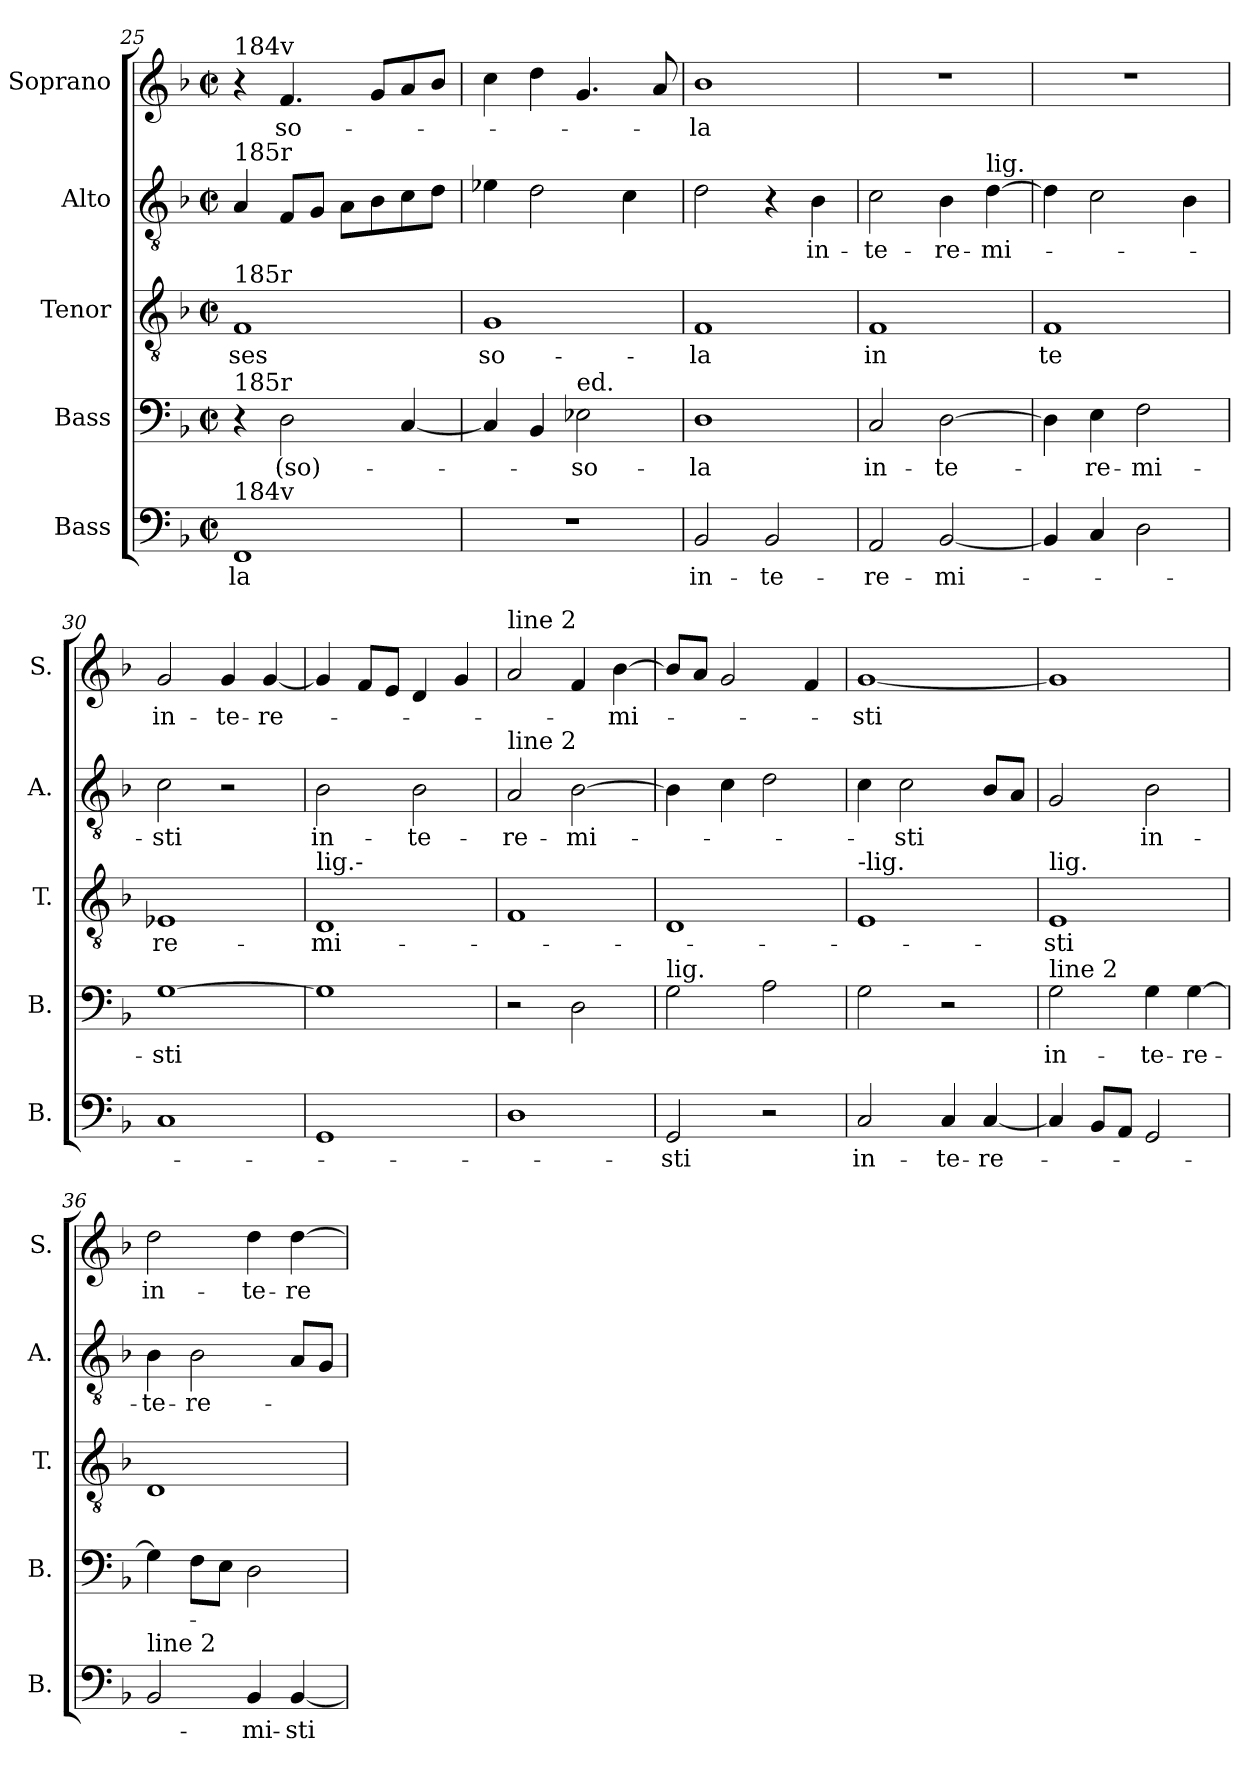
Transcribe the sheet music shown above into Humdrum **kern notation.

**kern	**text	**kern	**text	**kern	**text	**kern	**text	**kern	**text
*part5	*part5	*part4	*part4	*part3	*part3	*part2	*part2	*part1	*part1
*staff5	*staff5	*staff4	*staff4	*staff3	*staff3	*staff2	*staff2	*staff1	*staff1
*I"Bass	*	*I"Bass	*	*I"Tenor	*	*I"Alto	*	*I"Soprano	*
*I'B.	*	*I'B.	*	*I'T.	*	*I'A.	*	*I'S.	*
*clefF4	*	*clefF4	*	*clefGv2	*	*clefGv2	*	*clefG2	*
*k[b-]	*	*k[b-]	*	*k[b-]	*	*k[b-]	*	*k[b-]	*
*M2/2	*	*M2/2	*	*M2/2	*	*M2/2	*	*M2/2	*
*met(c|)	*	*met(c|)	*	*met(c|)	*	*met(c|)	*	*met(c|)	*
=25	=25	=25	=25	=25	=25	=25	=25	=25	=25
!	!	!	!	!	!	!	!	!LO:TX:a:t=184v	!
!	!	!	!	!	!	!LO:TX:a:t=185r	!	!	!
!	!	!	!	!LO:TX:a:t=185r	!	!	!	!	!
!	!	!LO:TX:a:t=185r	!	!	!	!	!	!	!
!LO:TX:a:t=184v	!	!	!	!	!	!	!	!	!
!	!LO:LY:b	!	!	!	!LO:LY:b	!	!	!	!
1FF	-la	4r	.	1F	ses	4A/	.	4r	.
!	!	!	!LO:LY:b	!	!	!	!	!	!LO:LY:b
.	.	2D\	(so)-	.	.	8FL	.	4.f/	so-
.	.	.	.	.	.	8GJ	.	.	.
.	.	.	.	.	.	8AL	.	.	.
.	.	.	.	.	.	8B-	.	8gL	.
.	.	[4C/	.	.	.	8c	.	8a	.
.	.	.	.	.	.	8dJ	.	8b-J	.
!!LO:PB:g=z
=26	=26	=26	=26	=26	=26	=26	=26	=26	=26
!	!	!	!	!	!LO:LY:b	!	!	!	!
1r	.	4C/]	.	1G	so-	4e-X\	.	4cc\	.
.	.	4BB-/	.	.	.	2d\	.	4dd\	.
!	!	!LO:TX:a:t=ed.	!	!	!	!	!	!	!
!	!	!	!LO:LY:b	!	!	!	!	!	!
.	.	2E-X\	-so-	.	.	.	.	4.g/	.
.	.	.	.	.	.	4c\	.	.	.
.	.	.	.	.	.	.	.	8a/	.
=27	=27	=27	=27	=27	=27	=27	=27	=27	=27
!	!LO:LY:b	!	!LO:LY:b	!	!LO:LY:b	!	!	!	!LO:LY:b
2BB-/	in-	1D	-la	1F	-la	2d\	.	1b-	la
!	!LO:LY:b	!	!	!	!	!	!	!	!
2BB-/	-te-	.	.	.	.	4r	.	.	.
!	!	!	!	!	!	!	!LO:LY:b	!	!
.	.	.	.	.	.	4B-\	in-	.	.
=28	=28	=28	=28	=28	=28	=28	=28	=28	=28
!	!LO:LY:b	!	!LO:LY:b	!	!LO:LY:b	!	!LO:LY:b	!	!
2AA/	-re-	2C/	in-	1F	in	2c\	-te-	1r	.
!	!LO:LY:b	!	!LO:LY:b	!	!	!	!LO:LY:b	!	!
[2BB-/	-mi-	[2D\	-te-	.	.	4B-\	-re-	.	.
!	!	!	!	!	!	!LO:TX:a:t=lig.	!	!	!
!	!	!	!	!	!	!	!LO:LY:b	!	!
.	.	.	.	.	.	[4d\	-mi-	.	.
=29	=29	=29	=29	=29	=29	=29	=29	=29	=29
!	!	!	!	!	!LO:LY:b	!	!	!	!
4BB-/]	.	4D\]	.	1F	te	4d\]	.	1r	.
!	!	!	!LO:LY:b	!	!	!	!	!	!
4C/	.	4E\	re-	.	.	2c\	.	.	.
!	!	!	!LO:LY:b	!	!	!	!	!	!
2D\	.	2F\	-mi-	.	.	.	.	.	.
.	.	.	.	.	.	4B-\	.	.	.
=30	=30	=30	=30	=30	=30	=30	=30	=30	=30
!	!	!	!LO:LY:b	!	!LO:LY:b	!	!LO:LY:b	!	!LO:LY:b
1C	.	[1G	-sti	1E-X	re-	2c\	-sti	2g/	in-
!	!	!	!	!	!	!	!	!	!LO:LY:b
.	.	.	.	.	.	2r	.	4g/	-te-
!	!	!	!	!	!	!	!	!	!LO:LY:b
.	.	.	.	.	.	.	.	[4g/	-re-
=31	=31	=31	=31	=31	=31	=31	=31	=31	=31
!	!	!	!	!LO:TX:a:t=lig.-	!	!	!	!	!
!	!	!	!	!	!LO:LY:b	!	!LO:LY:b	!	!
1GG	.	1G]	.	1D	-mi-	2B-\	in-	4g/]	.
.	.	.	.	.	.	.	.	8fL	.
.	.	.	.	.	.	.	.	8eJ	.
!	!	!	!	!	!	!	!LO:LY:b	!	!
.	.	.	.	.	.	2B-\	-te-	4d/	.
.	.	.	.	.	.	.	.	4g/	.
=32	=32	=32	=32	=32	=32	=32	=32	=32	=32
!	!	!	!	!	!	!	!	!LO:TX:a:t=line 2	!
!	!	!	!	!	!	!LO:TX:a:t=line 2	!	!	!
!	!	!	!	!	!	!	!LO:LY:b	!	!
1D	.	2r	.	1F	.	2A/	-re-	2a/	.
!	!	!	!	!	!	!	!LO:LY:b	!	!
.	.	2D\	.	.	.	[2B-\	-mi-	4f/	.
!	!	!	!	!	!	!	!	!	!LO:LY:b
.	.	.	.	.	.	.	.	[4b-\	-mi-
!!LO:LB:g=z
=33	=33	=33	=33	=33	=33	=33	=33	=33	=33
!	!	!LO:TX:a:t=lig.	!	!	!	!	!	!	!
!	!LO:LY:b	!	!	!	!	!	!	!	!
2GG/	-sti	2G\	.	1D	.	4B-\]	.	8b-L]	.
.	.	.	.	.	.	.	.	8aJ	.
.	.	.	.	.	.	4c\	.	2g/	.
2r	.	2A\	.	.	.	2d\	.	.	.
.	.	.	.	.	.	.	.	4f/	.
=34	=34	=34	=34	=34	=34	=34	=34	=34	=34
!	!	!	!	!LO:TX:a:t=-lig.	!	!	!	!	!
!	!LO:LY:b	!	!	!	!	!	!	!	!LO:LY:b
2C/	in-	2G\	.	1E	.	4c\	.	[1g	-sti
!	!	!	!	!	!	!	!LO:LY:b	!	!
.	.	.	.	.	.	2c\	-sti	.	.
!	!LO:LY:b	!	!	!	!	!	!	!	!
4C/	-te-	2r	.	.	.	.	.	.	.
!	!LO:LY:b	!	!	!	!	!	!	!	!
[4C/	-re-	.	.	.	.	8B-L	.	.	.
.	.	.	.	.	.	8AJ	.	.	.
=35	=35	=35	=35	=35	=35	=35	=35	=35	=35
!	!	!	!	!LO:TX:a:t=lig.	!	!	!	!	!
!	!	!LO:TX:a:t=line 2	!	!	!	!	!	!	!
!	!	!	!LO:LY:b	!	!LO:LY:b	!	!	!	!
4C/]	.	2G\	in-	1E	-sti	2G/	.	1g]	.
8BB-L	.	.	.	.	.	.	.	.	.
8AAJ	.	.	.	.	.	.	.	.	.
!	!	!	!LO:LY:b	!	!	!	!LO:LY:b	!	!
2GG/	.	4G\	-te-	.	.	2B-\	in-	.	.
!	!	!	!LO:LY:b	!	!	!	!	!	!
.	.	[4G\	-re-	.	.	.	.	.	.
=36	=36	=36	=36	=36	=36	=36	=36	=36	=36
!LO:TX:a:t=line 2	!	!	!	!	!	!	!	!	!
!	!	!	!	!	!	!	!LO:LY:b	!	!LO:LY:b
2BB-/	.	4G\]	.	1D	.	4B-\	-te-	2dd\	in-
!	!	!	!	!	!	!	!LO:LY:b	!	!
.	.	8FL	.	.	.	2B-\	-re-	.	.
.	.	8EJ	.	.	.	.	.	.	.
!	!LO:LY:b	!	!	!	!	!	!	!	!LO:LY:b
4BB-/	mi-	2D\	.	.	.	.	.	4dd\	-te-
!	!LO:LY:b	!	!	!	!	!	!	!	!LO:LY:b
[4BB-/	-sti	.	.	.	.	8AL	.	[4dd\	-re-
.	.	.	.	.	.	8GJ	.	.	.
=	=	=	=	=	=	=	=	=	=
*-	*-	*-	*-	*-	*-	*-	*-	*-	*-
